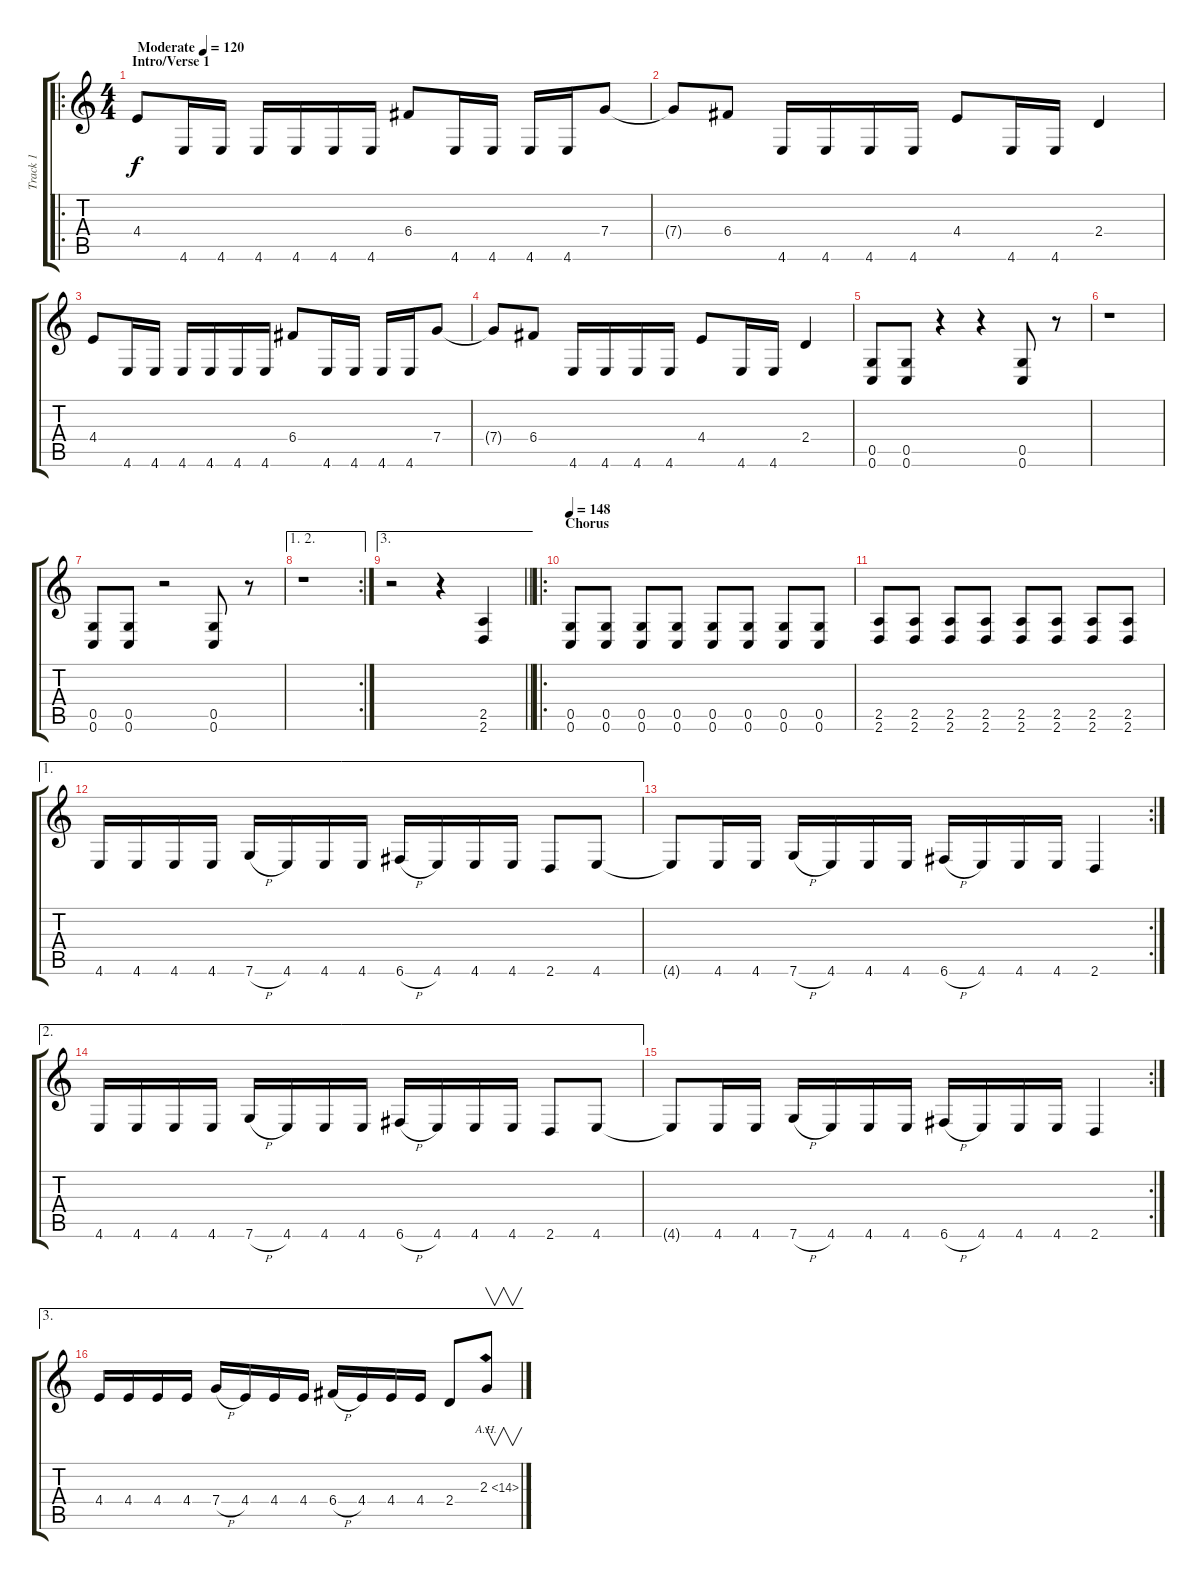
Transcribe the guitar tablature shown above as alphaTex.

\track ("Track 1" "Track 1") {instrument distortionguitar}
\staff {score tabs}
\tuning (D4 A3 F3 C3 G2 C2) {hide}
\ro
\ts (4 4)
\section ("" "Intro/Verse 1")
\tempo (120 "Moderate")
\tempo 152
\tempo (120 "Moderate")
\clef g2
\ks c
4.4.8{dy f instrument distortionguitar} 4.6.16 4.6.16 4.6.16 4.6.16 4.6.16 4.6.16 6.4.8 4.6.16 4.6.16 4.6.16 4.6.16 7.4.8 |
7.4{t}.8 6.4.8 4.6.16 4.6.16 4.6.16 4.6.16 4.4.8 4.6.16 4.6.16 2.4.4 |
4.4.8 4.6.16 4.6.16 4.6.16 4.6.16 4.6.16 4.6.16 6.4.8 4.6.16 4.6.16 4.6.16 4.6.16 7.4.8 |
7.4{t}.8 6.4.8 4.6.16 4.6.16 4.6.16 4.6.16 4.4.8 4.6.16 4.6.16 2.4.4 |
(0.5 0.6).8 (0.5 0.6).8 r.4 r.4 (0.5 0.6).8 r.8 |
r.1 |
(0.5 0.6).8 (0.5 0.6).8 r.2 (0.5 0.6).8 r.8 |
\ae (1 2)
\rc 2
r.1 |
\ae 3
\barLineRight lightlight
r.2 r.4 (2.5 2.6).4 |
\ro
\section ("" "Chorus")
\tempo 148
(0.5 0.6).8 (0.5 0.6).8 (0.5 0.6).8 (0.5 0.6).8 (0.5 0.6).8 (0.5 0.6).8 (0.5 0.6).8 (0.5 0.6).8 |
(2.5 2.6).8 (2.5 2.6).8 (2.5 2.6).8 (2.5 2.6).8 (2.5 2.6).8 (2.5 2.6).8 (2.5 2.6).8 (2.5 2.6).8 |
\ae 1
4.6.16 4.6.16 4.6.16 4.6.16 7.6{h}.16 4.6.16 4.6.16 4.6.16 6.6{h}.16 4.6.16 4.6.16 4.6.16 2.6.8 4.6.8 |
\rc 2
4.6{t}.8 4.6.16 4.6.16 7.6{h}.16 4.6.16 4.6.16 4.6.16 6.6{h}.16 4.6.16 4.6.16 4.6.16 2.6.4 |
\ae 2
4.6.16 4.6.16 4.6.16 4.6.16 7.6{h}.16 4.6.16 4.6.16 4.6.16 6.6{h}.16 4.6.16 4.6.16 4.6.16 2.6.8 4.6.8 |
\rc 2
4.6{t}.8 4.6.16 4.6.16 7.6{h}.16 4.6.16 4.6.16 4.6.16 6.6{h}.16 4.6.16 4.6.16 4.6.16 2.6.4 |
\ae 3
4.4.16 4.4.16 4.4.16 4.4.16 7.4{h}.16 4.4.16 4.4.16 4.4.16 6.4{h}.16 4.4.16 4.4.16 4.4.16 2.4.8 2.3{ah 12}.8{v}
